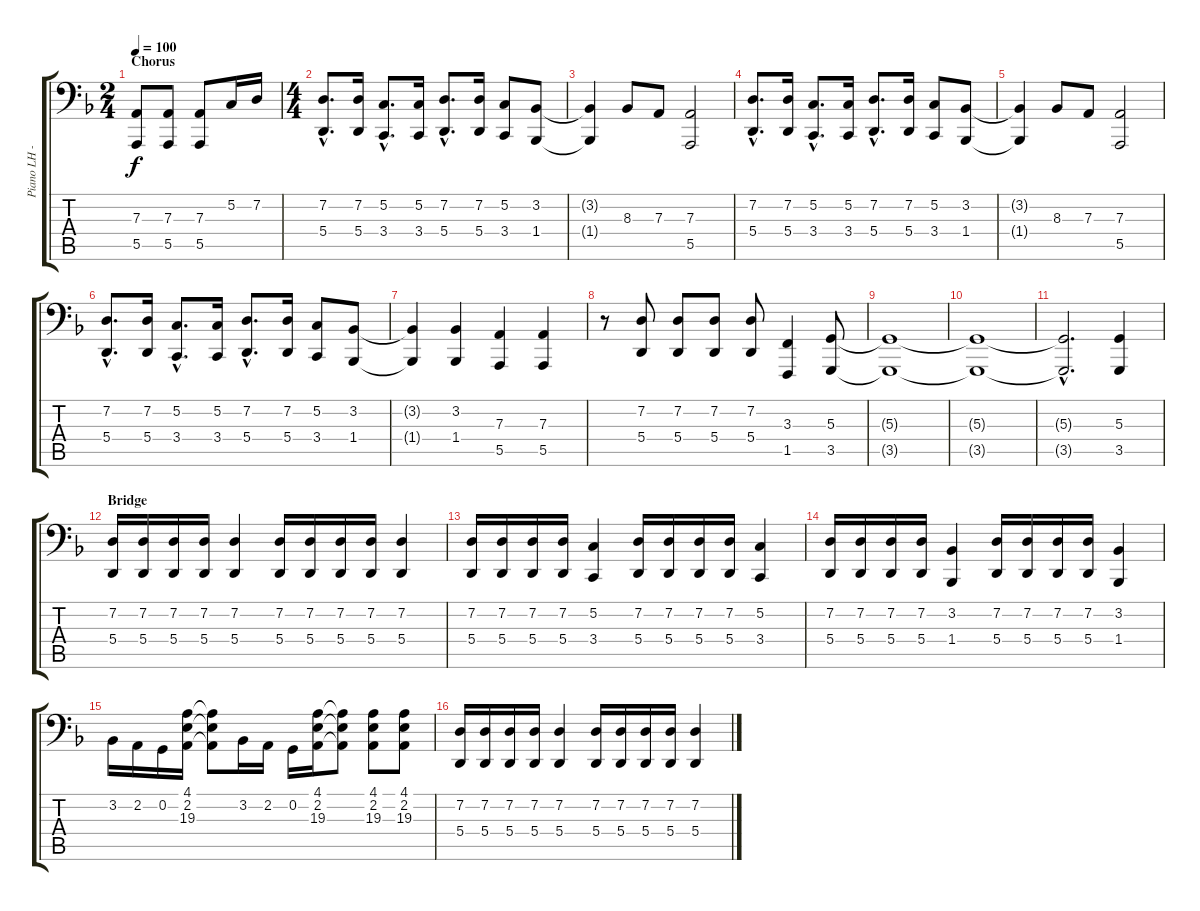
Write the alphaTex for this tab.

\track ("Piano LH - Jon Oliva" "Piano LH -") {instrument acousticgrandpiano}
\staff {score tabs}
\tuning (C3 G2 D2 A1 E1 B0) {hide}
\ts (2 4)
\section ("" "Chorus")
\tempo 100
\clef f4
\ks f
(7.3 5.5).8{dy f} (7.3 5.5).8 (7.3 5.5).8 5.2.16 7.2.16 |
\ts (4 4)
(7.2{hac} 5.4{hac}).8{d} (7.2 5.4).16 (5.2{hac} 3.4{hac}).8{d} (5.2 3.4).16 (7.2{hac} 5.4{hac}).8{d} (7.2 5.4).16 (5.2 3.4).8 (3.2 1.4).8 |
(3.2{t} 1.4{t}).4 8.3.8 7.3.8 (7.3 5.5).2 |
(7.2{hac} 5.4{hac}).8{d} (7.2 5.4).16 (5.2{hac} 3.4{hac}).8{d} (5.2 3.4).16 (7.2{hac} 5.4{hac}).8{d} (7.2 5.4).16 (5.2 3.4).8 (3.2 1.4).8 |
(3.2{t} 1.4{t}).4 8.3.8 7.3.8 (7.3 5.5).2 |
(7.2{hac} 5.4{hac}).8{d} (7.2 5.4).16 (5.2{hac} 3.4{hac}).8{d} (5.2 3.4).16 (7.2{hac} 5.4{hac}).8{d} (7.2 5.4).16 (5.2 3.4).8 (3.2 1.4).8 |
(3.2{t} 1.4{t}).4 (3.2 1.4).4 (7.3 5.5).4 (7.3 5.5).4 |
r.8 (7.2 5.4).8 (7.2 5.4).8 (7.2 5.4).8 (7.2 5.4).8 (3.3 1.5).4 (5.3 3.5).8 |
(5.3{t} 3.5{t}).1 |
(5.3{t} 3.5{t}).1 |
(5.3{hac t} 3.5{hac t}).2{d} (5.3 3.5).4 |
\section ("" "Bridge")
(7.2 5.4).16 (7.2 5.4).16 (7.2 5.4).16 (7.2 5.4).16 (7.2 5.4).4 (7.2 5.4).16 (7.2 5.4).16 (7.2 5.4).16 (7.2 5.4).16 (7.2 5.4).4 |
(7.2 5.4).16 (7.2 5.4).16 (7.2 5.4).16 (7.2 5.4).16 (5.2 3.4).4 (7.2 5.4).16 (7.2 5.4).16 (7.2 5.4).16 (7.2 5.4).16 (5.2 3.4).4 |
(7.2 5.4).16 (7.2 5.4).16 (7.2 5.4).16 (7.2 5.4).16 (3.2 1.4).4 (7.2 5.4).16 (7.2 5.4).16 (7.2 5.4).16 (7.2 5.4).16 (3.2 1.4).4 |
3.2.16 2.2.16 0.2.16 (4.1 2.2 19.3).16 (4.1{t} 2.2{t} 19.3{t}).8 3.2.16 2.2.16 0.2.16 (4.1 2.2 19.3).16 (4.1{t} 2.2{t} 19.3{t}).8 (4.1 2.2 19.3).8 (4.1 2.2 19.3).8 |
(7.2 5.4).16 (7.2 5.4).16 (7.2 5.4).16 (7.2 5.4).16 (7.2 5.4).4 (7.2 5.4).16 (7.2 5.4).16 (7.2 5.4).16 (7.2 5.4).16 (7.2 5.4).4
